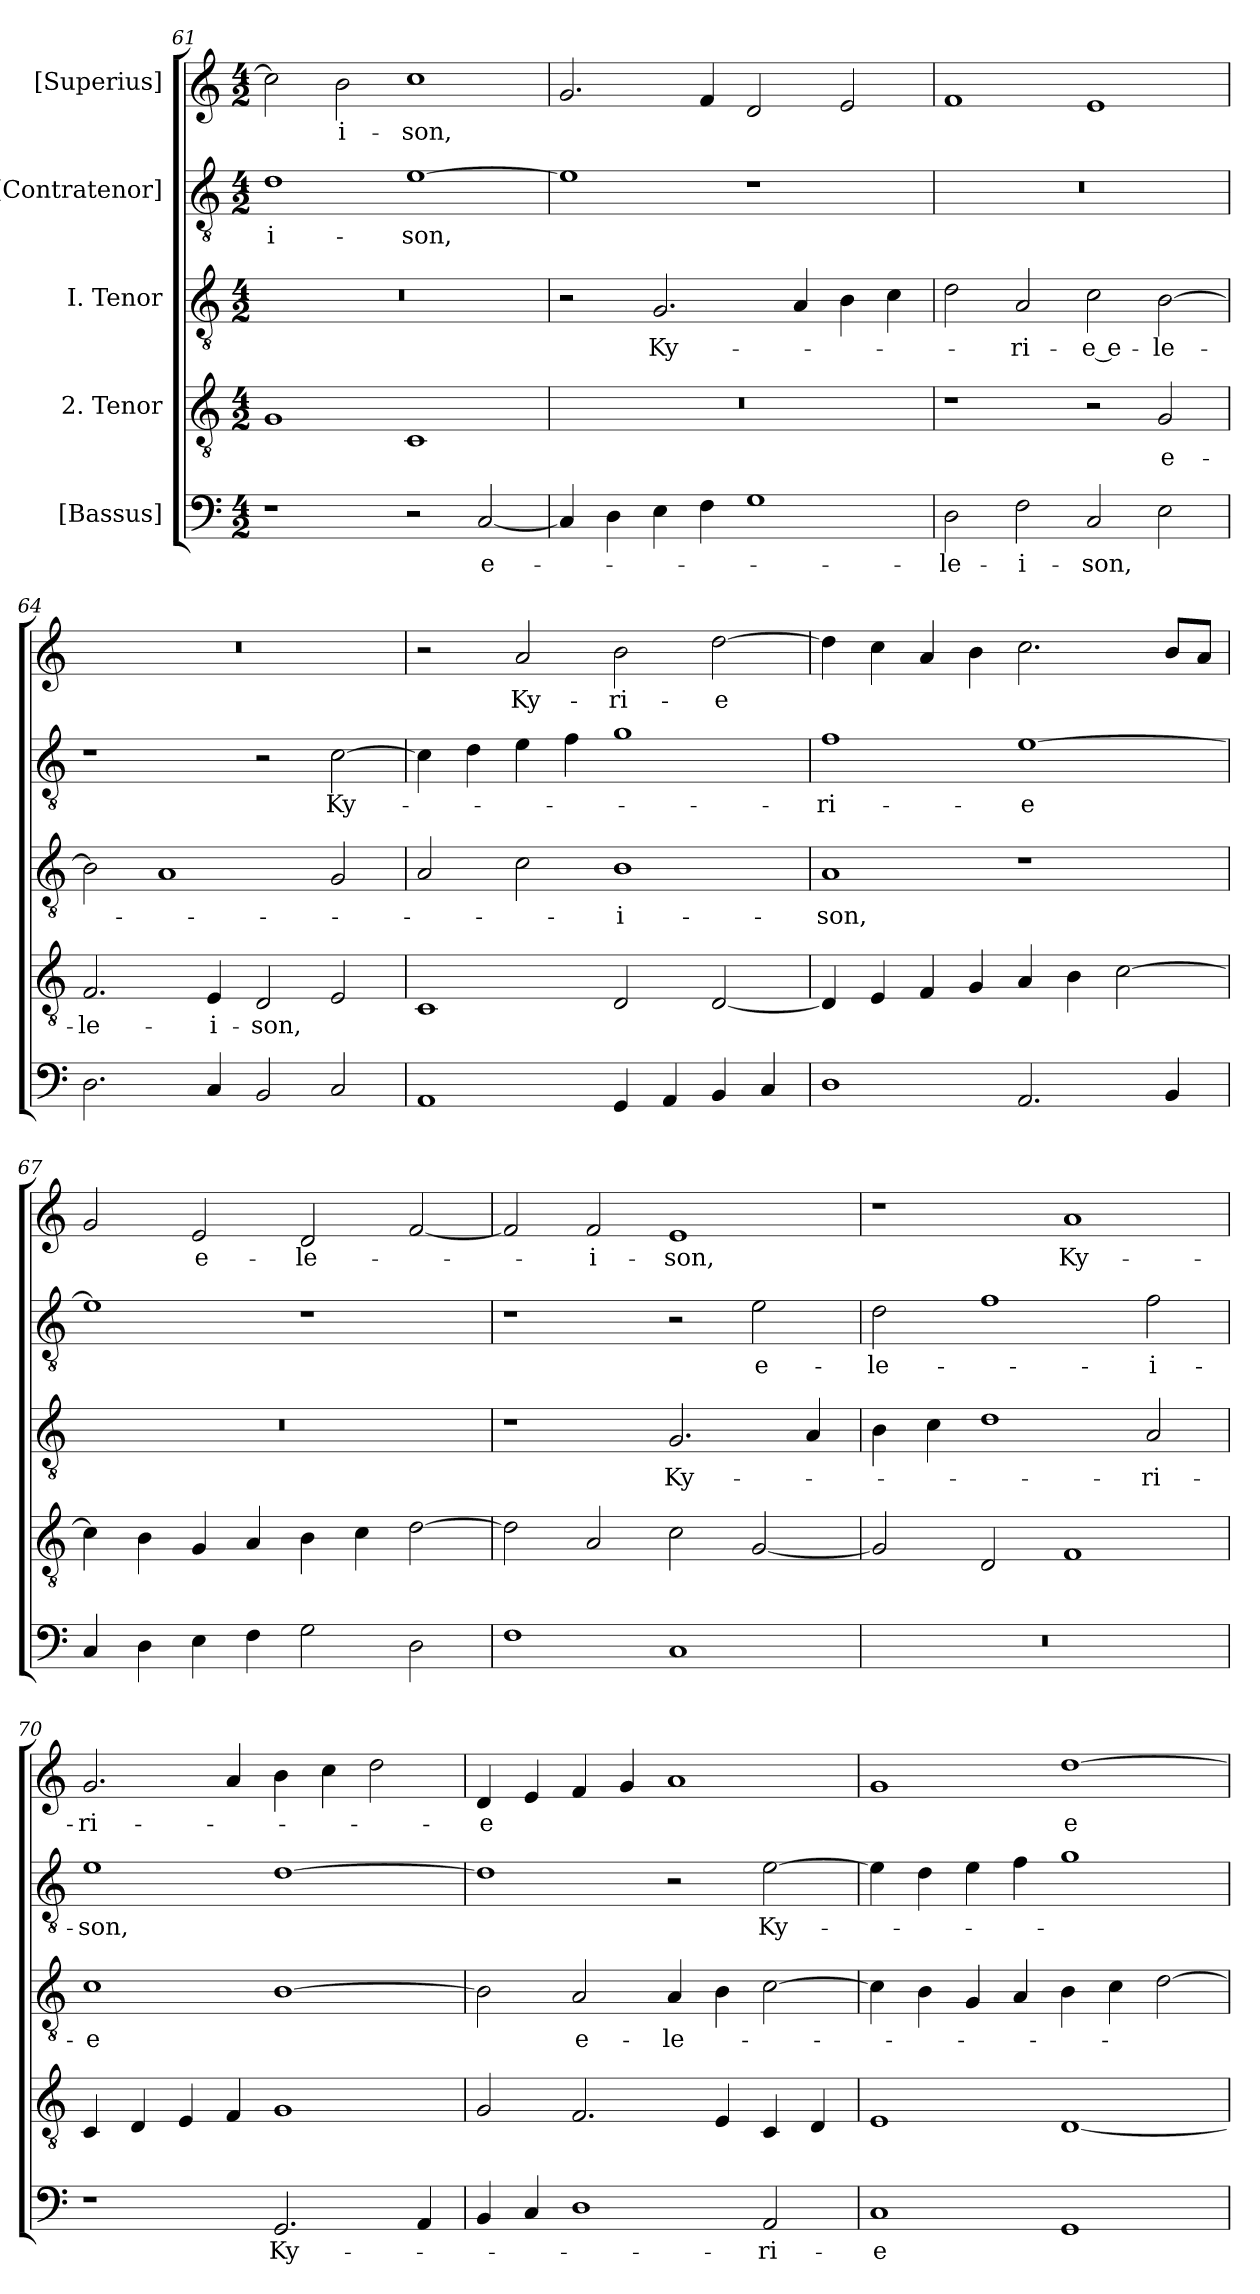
**kern	**text	**kern	**text	**kern	**text	**kern	**text	**kern	**text
*part5	*part5	*part4	*part4	*part3	*part3	*part2	*part2	*part1	*part1
*staff5	*staff5	*staff4	*staff4	*staff3	*staff3	*staff2	*staff2	*staff1	*staff1
*I"[Bassus]	*	*I"2. Tenor	*	*I"I. Tenor	*	*I"[Contratenor]	*	*I"[Superius]	*
*clefF4	*	*clefGv2	*	*clefGv2	*	*clefGv2	*	*clefG2	*
*k[]	*	*k[]	*	*k[]	*	*k[]	*	*k[]	*
*M4/2	*	*M4/2	*	*M4/2	*	*M4/2	*	*M4/2	*
=61	=61	=61	=61	=61	=61	=61	=61	=61	=61
1r	.	1G/	.	0r	.	1d\	-i-	2cc\]	.
.	.	.	.	.	.	.	.	2b\	-i-
2r	.	1C/	.	.	.	[1e\	-son,	1cc\	-son,
[2C/	e-	.	.	.	.	.	.	.	.
=62	=62	=62	=62	=62	=62	=62	=62	=62	=62
4C/]	.	0r	.	2r	.	1e\]	.	2.g/	.
4D\	.	.	.	.	.	.	.	.	.
4E\	.	.	.	2.G/	Ky-	.	.	.	.
4F\	.	.	.	.	.	.	.	4f/	.
1G\	.	.	.	.	.	1r	.	2d/	.
.	.	.	.	4A/	.	.	.	.	.
.	.	.	.	4B\	.	.	.	2e/	.
.	.	.	.	4c\	.	.	.	.	.
=63	=63	=63	=63	=63	=63	=63	=63	=63	=63
2D\	-le-	1r	.	2d\	.	0r	.	1f/	.
2F\	-i-	.	.	2A/	-ri-	.	.	.	.
2C/	-son,	2r	.	2c\	-e e-	.	.	1e/	.
2E\	.	2G/	e-	[2B\	-le-	.	.	.	.
=64	=64	=64	=64	=64	=64	=64	=64	=64	=64
2.D\	.	2.F/	-le-	2B\]	.	1r	.	0r	.
.	.	.	.	1A/	.	.	.	.	.
4C/	.	4E/	-i-	.	.	.	.	.	.
2BB/	.	2D/	-son,	.	.	2r	.	.	.
2C/	.	2E/	.	2G/	.	[2c\	Ky-	.	.
=65	=65	=65	=65	=65	=65	=65	=65	=65	=65
1AA/	.	1C/	.	2A/	.	4c\]	.	2r	.
.	.	.	.	.	.	4d\	.	.	.
.	.	.	.	2c\	.	4e\	.	2a/	Ky-
.	.	.	.	.	.	4f\	.	.	.
4GG/	.	2D/	.	1B\	-i-	1g\	.	2b\	-ri-
4AA/	.	.	.	.	.	.	.	.	.
4BB/	.	[2D/	.	.	.	.	.	[2dd\	-e
4C/	.	.	.	.	.	.	.	.	.
=66	=66	=66	=66	=66	=66	=66	=66	=66	=66
1D\	.	4D/]	.	1A/	-son,	1f\	-ri-	4dd\]	.
.	.	4E/	.	.	.	.	.	4cc\	.
.	.	4F/	.	.	.	.	.	4a/	.
.	.	4G/	.	.	.	.	.	4b\	.
2.AA/	.	4A/	.	1r	.	[1e\	-e	2.cc\	.
.	.	4B\	.	.	.	.	.	.	.
.	.	[2c\	.	.	.	.	.	.	.
4BB/	.	.	.	.	.	.	.	8b/L	.
.	.	.	.	.	.	.	.	8a/J	.
=67	=67	=67	=67	=67	=67	=67	=67	=67	=67
4C/	.	4c\]	.	0r	.	1e\]	.	2g/	.
4D\	.	4B\	.	.	.	.	.	.	.
4E\	.	4G/	.	.	.	.	.	2e/	e-
4F\	.	4A/	.	.	.	.	.	.	.
2G\	.	4B\	.	.	.	1r	.	2d/	-le-
.	.	4c\	.	.	.	.	.	.	.
2D\	.	[2d\	.	.	.	.	.	[2f/	.
=68	=68	=68	=68	=68	=68	=68	=68	=68	=68
1F\	.	2d\]	.	1r	.	1r	.	2f/]	.
.	.	2A/	.	.	.	.	.	2f/	-i-
1C/	.	2c\	.	2.G/	Ky-	2r	.	1e/	-son,
.	.	[2G/	.	.	.	2e\	e-	.	.
.	.	.	.	4A/	.	.	.	.	.
=69	=69	=69	=69	=69	=69	=69	=69	=69	=69
0r	.	2G/]	.	4B\	.	2d\	-le-	1r	.
.	.	.	.	4c\	.	.	.	.	.
.	.	2D/	.	1d\	.	1f\	.	.	.
.	.	1F/	.	.	.	.	.	1a/	Ky-
.	.	.	.	2A/	-ri-	2f\	-i-	.	.
=70	=70	=70	=70	=70	=70	=70	=70	=70	=70
1r	.	4C/	.	1c\	-e	1e\	-son,	2.g/	-ri-
.	.	4D/	.	.	.	.	.	.	.
.	.	4E/	.	.	.	.	.	.	.
.	.	4F/	.	.	.	.	.	4a/	.
2.GG/	Ky-	1G/	.	[1B\	.	[1d\	.	4b\	.
.	.	.	.	.	.	.	.	4cc\	.
.	.	.	.	.	.	.	.	2dd\	.
4AA/	.	.	.	.	.	.	.	.	.
=71	=71	=71	=71	=71	=71	=71	=71	=71	=71
4BB/	.	2G/	.	2B\]	.	1d\]	.	4d/	-e
4C/	.	.	.	.	.	.	.	4e/	.
1D\	.	2.F/	.	2A/	e-	.	.	4f/	.
.	.	.	.	.	.	.	.	4g/	.
.	.	.	.	4A/	-le-	2r	.	1a/	.
.	.	4E/	.	4B\	.	.	.	.	.
2AA/	-ri-	4C/	.	[2c\	.	[2e\	Ky-	.	.
.	.	4D/	.	.	.	.	.	.	.
=72	=72	=72	=72	=72	=72	=72	=72	=72	=72
1C/	-e	1E/	.	4c\]	.	4e\]	.	1g/	.
.	.	.	.	4B\	.	4d\	.	.	.
.	.	.	.	4G/	.	4e\	.	.	.
.	.	.	.	4A/	.	4f\	.	.	.
1GG/	.	[1D/	.	4B\	.	1g\	.	[1dd\	e-
.	.	.	.	4c\	.	.	.	.	.
.	.	.	.	[2d\	.	.	.	.	.
=	=	=	=	=	=	=	=	=	=
*-	*-	*-	*-	*-	*-	*-	*-	*-	*-
